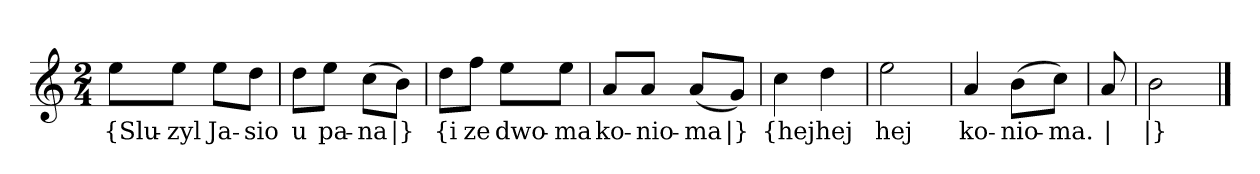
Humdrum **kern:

**kern	**text
*part1	*part1
*staff1	*staff1
*clefG2	*
*k[]	*
*a:	*
*M2/4	*
=	=
8ee\L	{Slu-
8ee\J	-zyl
8ee\L	Ja-
8dd\J	-sio
=2	=2
8dd\L	u
8ee\J	pa-
(8cc\L	-na
8b\J)	|}
=3y	=3y
8dd\L	{i
8ff\J	ze
8ee\L	dwo-
8ee\J	-ma
=4	=4
8a/L	ko-
8a/J	-nio-
(8a/L	-ma
8g/J)	|}
=5y	=5y
4cc	{hej
4dd	hej
=6	=6
2ee	hej
=7	=7
4a	ko-
(8b\L	-nio-
8cc\J)	-ma.
=8y	=8y
8a	|
=9	=9
2b	|}
==	==
*-	*-
